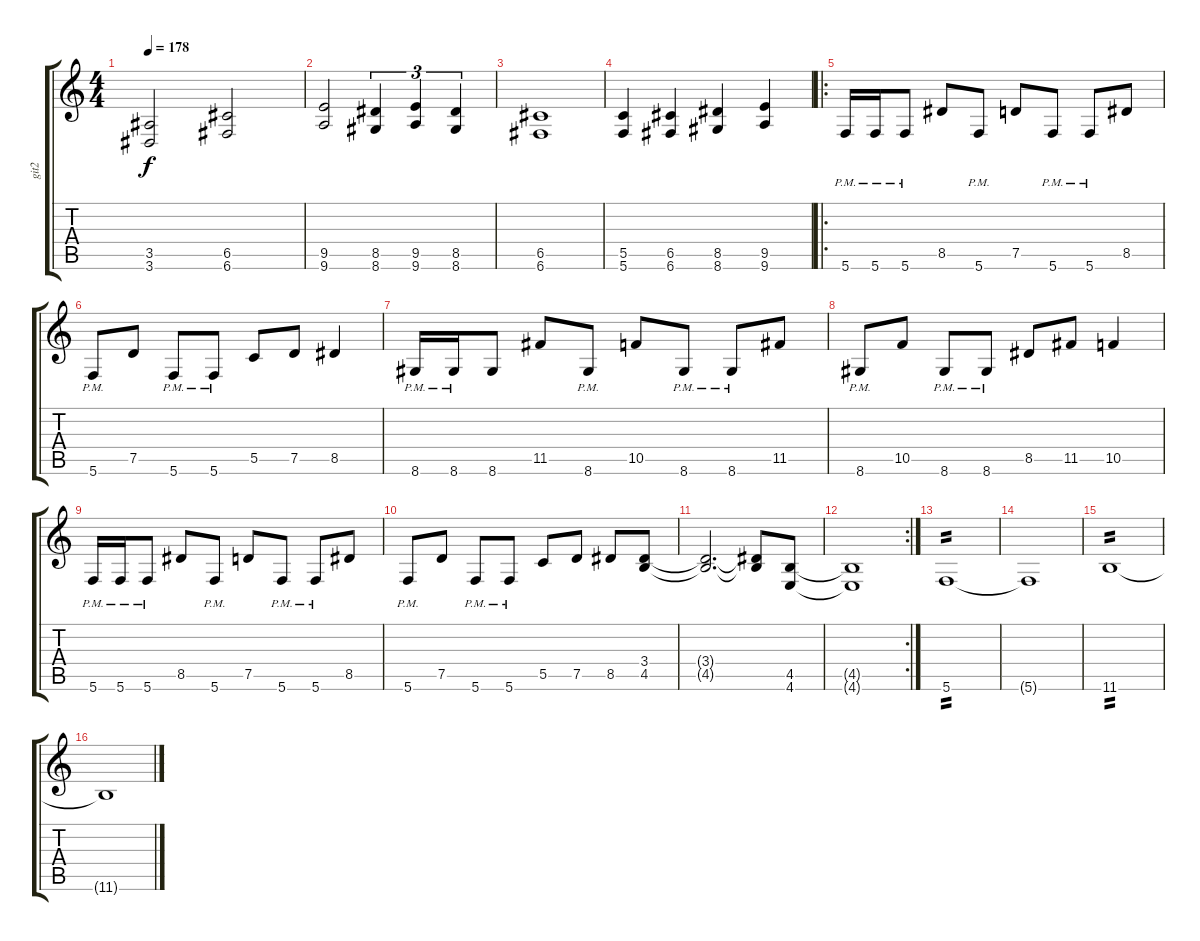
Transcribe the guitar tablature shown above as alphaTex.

\track ("git2" "git2") {instrument distortionguitar}
\staff {score tabs}
\tuning (D4 A3 F3 C3 G2 C2) {hide}
\ts (4 4)
\tempo 178
\clef g2
\ks c
(3.5 3.6).2{dy f} (6.5 6.6).2 |
(9.5 9.6).2 (8.5 8.6).4{tu (3 2)} (9.5 9.6).4{tu (3 2)} (8.5 8.6).4{tu (3 2)} |
(6.5 6.6).1 |
(5.5 5.6).4 (6.5 6.6).4 (8.5 8.6).4 (9.5 9.6).4 |
\ro
5.6{pm}.16 5.6{pm}.16 5.6{pm}.8 8.5.8 5.6{pm}.8 7.5.8 5.6{pm}.8 5.6{pm}.8 8.5.8 |
5.6{pm}.8 7.5.8 5.6{pm}.8 5.6{pm}.8 5.5.8 7.5.8 8.5.4 |
8.6{pm}.16 8.6{pm}.16 8.6.8 11.5.8 8.6{pm}.8 10.5.8 8.6{pm}.8 8.6{pm}.8 11.5.8 |
8.6{pm}.8 10.5.8 8.6{pm}.8 8.6{pm}.8 8.5.8 11.5.8 10.5.4 |
5.6{pm}.16 5.6{pm}.16 5.6{pm}.8 8.5.8 5.6{pm}.8 7.5.8 5.6{pm}.8 5.6{pm}.8 8.5.8 |
5.6{pm}.8 7.5.8 5.6{pm}.8 5.6{pm}.8 5.5.8 7.5.8 8.5.8 (3.4 4.5).8 |
(3.4{t} 4.5{t}).2{d} (3.4{t} 4.5{t}).8 (4.5 4.6).8 |
\rc 2
(4.5{t} 4.6{t}).1 |
5.6.1{tp 2} |
5.6{t}.1 |
11.6.1{tp 2} |
11.6{t}.1
